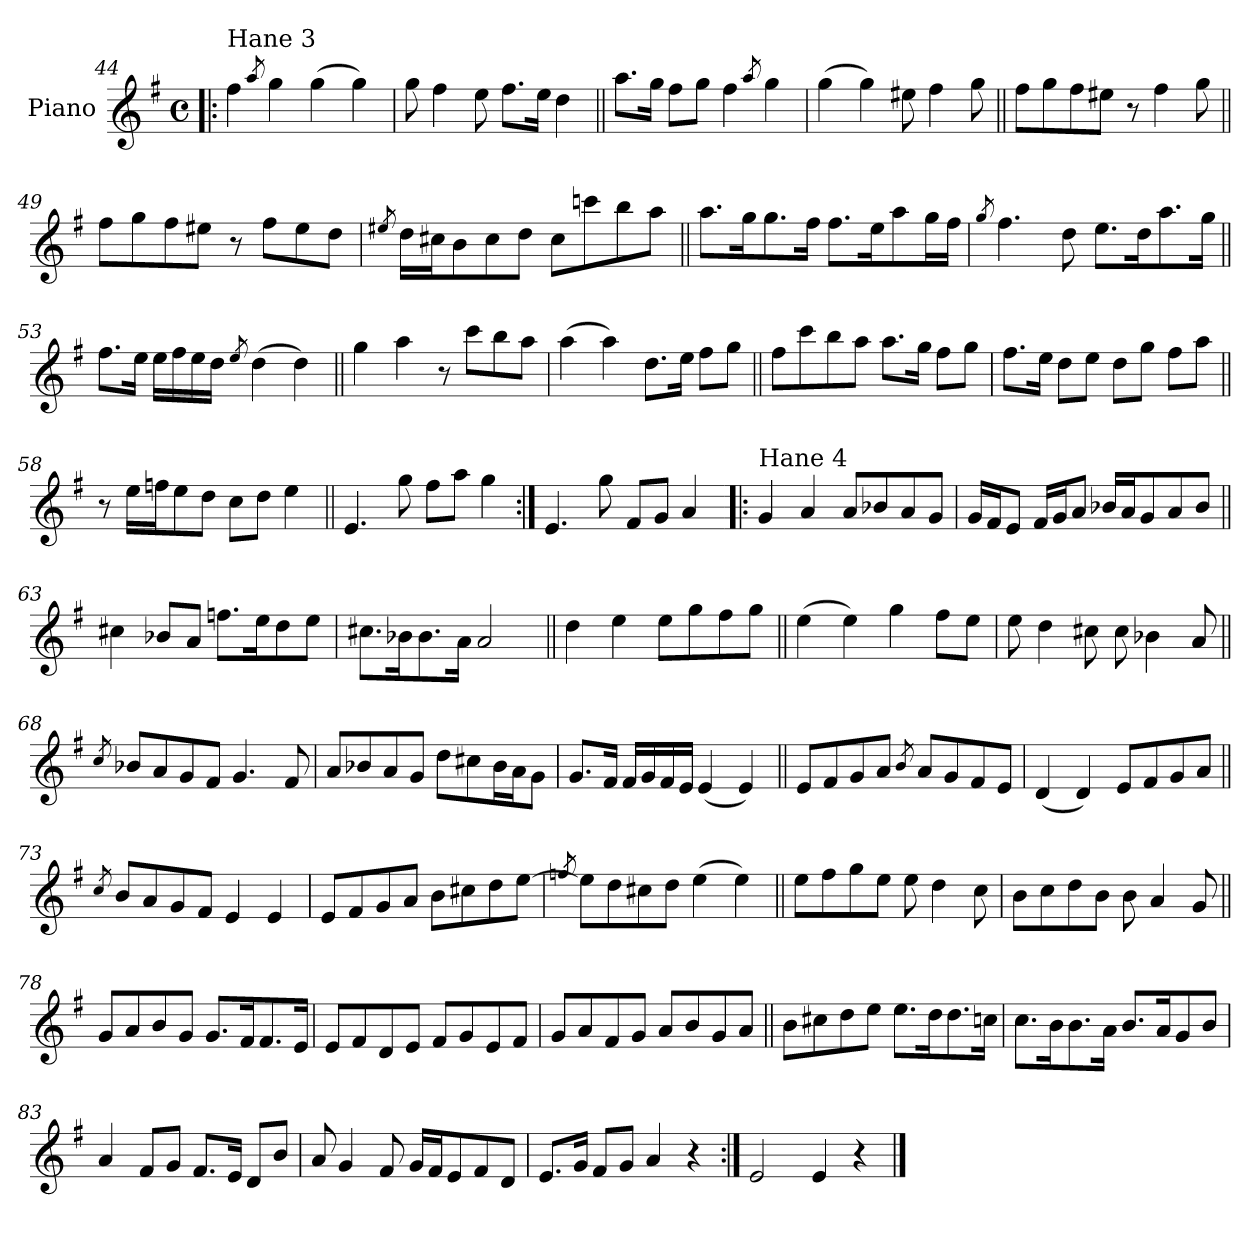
**kern
*part1
*staff1
*I"Piano
*I'Pno.
*clefG2
*k[f#]
*M4/4
*met(c)
=44!|:
!LO:TX:a:t=Hane 3
4ff#\
8qaa/
4gg\
(>4gg\
4gg\)
=45
8gg\
4ff#\
8ee\
8.ff#\L
16ee\Jk
4dd\
=46||
8.aa\L
16gg\Jk
8ff#\L
8gg\J
4ff#\
8qaa/
4gg\
!!LO:LB:g=z
=47
(>4gg\
4gg\)
8ee#X\
4ff#\
8gg\
=48||
8ff#\L
8gg\
8ff#\
8ee#X\J
8r
4ff#\
8gg\
=49||
8ff#\L
8gg\
8ff#\
8ee#X\J
8r
8ff#\L
8ee#\
8dd\J
=50
8qee#X/
16dd\LL
16cc#X\J
8b\
8cc#\
8dd\J
8cc#\L
8cccn\
8bb\
8aa\J
!!LO:LB:g=z
=51||
8.aa\L
16gg\K
8.gg\
16ff#\Jk
8.ff#\L
16ee\K
8aa\
16gg\L
16ff#\JJ
=52
8qgg/
4.ff#\
8dd\
8.ee\L
16dd\K
8.aa\
16gg\Jk
=53||
8.ff#\L
16ee\Jk
16ee\LL
16ff#\
16ee\
16dd\JJ
8qee/
(>4dd\
4dd\)
=54||
4gg\
4aa\
8r
8ccc\L
8bb\
8aa\J
!!LO:LB:g=z
=55
(>4aa\
4aa\)
8.dd\L
16ee\Jk
8ff#\L
8gg\J
=56||
8ff#\L
8ccc\
8bb\
8aa\J
8.aa\L
16gg\Jk
8ff#\L
8gg\J
=57
8.ff#\L
16ee\Jk
8dd\L
8ee\J
8dd\L
8gg\J
8ff#\L
8aa\J
=58||
8r
16ee\LL
16ffn\J
8ee\
8dd\J
8cc\L
8dd\J
4ee\
=59||
4.e/
8gg\
8ff#\L
8aa\J
4gg\
!!LO:LB:g=z
=60:|!
4.e/
8gg\
8f#/L
8g/J
4a/
=61!|:
!LO:TX:a:t=Hane 4
4g/
4a/
8a/L
8b-X/
8a/
8g/J
=62
16g/LL
16f#/J
8e/J
16f#/LL
16g/J
8a/J
16b-X/LL
16a/J
8g/
8a/
8b-/J
=63||
4cc#X\
8b-X/L
8a/J
8.ffn\L
16ee\K
8dd\
8ee\J
=64
8.cc#X\L
16b-X\K
8.b-\
16a\Jk
2a/
!!LO:LB:g=z
=65||
4dd\
4ee\
8ee\L
8gg\
8ff#\
8gg\J
=66||
(>4ee\
4ee\)
4gg\
8ff#\L
8ee\J
=67
8ee\
4dd\
8cc#X\
8cc#\
4b-X\
8a/
=68||
8qcc/
8b-X/L
8a/
8g/
8f#/J
4.g/
8f#/
=69
8a/L
8b-X/
8a/
8g/J
8dd\L
8cc#X\
16b-\L
16a\J
8g\J
!!LO:LB:g=z
=70
8.g/L
16f#/Jk
16f#/LL
16g/
16f#/
16e/JJ
(<4e/
4e/)
=71||
8e/L
8f#/
8g/
8a/J
8qb/
8a/L
8g/
8f#/
8e/J
=72
(<4d/
4d/)
8e/L
8f#/
8g/
8a/J
=73||
8qcc/
8b/L
8a/
8g/
8f#/J
4e/
4e/
=74
8e/L
8f#/
8g/
8a/J
8b\L
8cc#X\
8dd\
[8ee\J
!!LO:LB:g=z
=75
8qffn/
8ee\L]
8dd\
8cc#X\
8dd\J
(>4ee\
4ee\)
=76||
8ee\L
8ff#\
8gg\
8ee\J
8ee\
4dd\
8cc\
=77
8b\L
8cc\
8dd\
8b\J
8b\
4a/
8g/
=78||
8g/L
8a/
8b/
8g/J
8.g/L
16f#/K
8.f#/
16e/Jk
=79
8e/L
8f#/
8d/
8e/J
8f#/L
8g/
8e/
8f#/J
!!LO:LB:g=z
=80
8g/L
8a/
8f#/
8g/J
8a/L
8b/
8g/
8a/J
=81||
8b\L
8cc#X\
8dd\
8ee\J
8.ee\L
16dd\K
8.dd\
16ccn\Jk
=82
8.cc\L
16b\K
8.b\
16a\Jk
8.b/L
16a/K
8g/
8b/J
=83
4a/
8f#/L
8g/J
8.f#/L
16e/Jk
8d/L
8b/J
!!LO:LB:g=z
=84
8a/
4g/
8f#/
16g/LL
16f#/J
8e/
8f#/
8d/J
=85
8.e/L
16g/Jk
8f#/L
8g/J
4a/
4r
=86:|!
2e/
4e/
4r
==
*-
